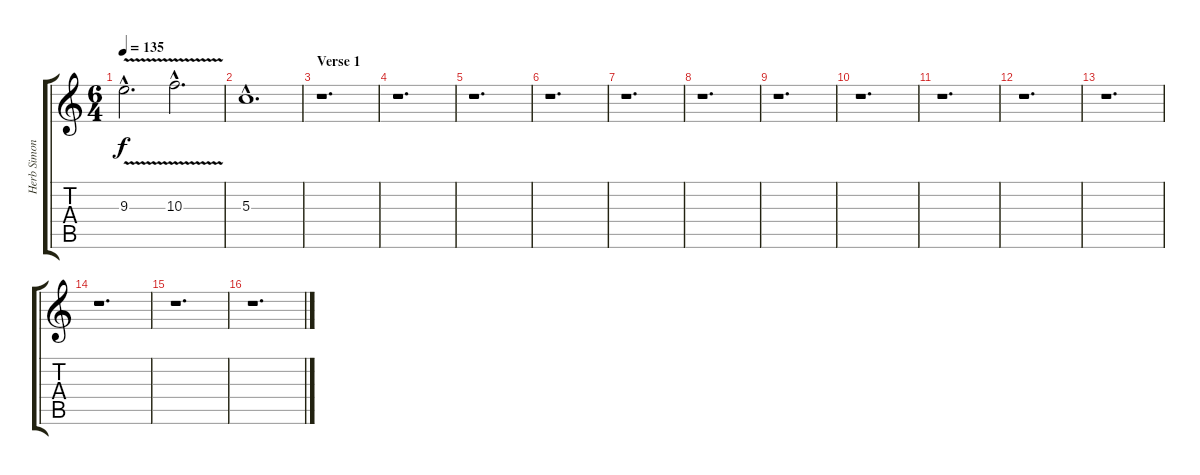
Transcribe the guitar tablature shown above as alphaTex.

\track ("Herb Simonsen" "Herb Simon") {instrument distortionguitar}
\staff {score tabs}
\tuning (E4 B3 G3 D3 A2 E2) {hide}
\ts (6 4)
\tempo 135
\clef g2
\ks c
9.3{v hac}.2{d dy f} 10.3{v hac}.2{d} |
5.3{hac}.1{d} |
\section ("" "Verse 1")
r.1{d instrument distortionguitar} |
r.1{d} |
r.1{d} |
r.1{d} |
r.1{d} |
r.1{d} |
r.1{d} |
r.1{d} |
r.1{d} |
r.1{d} |
r.1{d} |
r.1{d} |
r.1{d} |
r.1{d}
